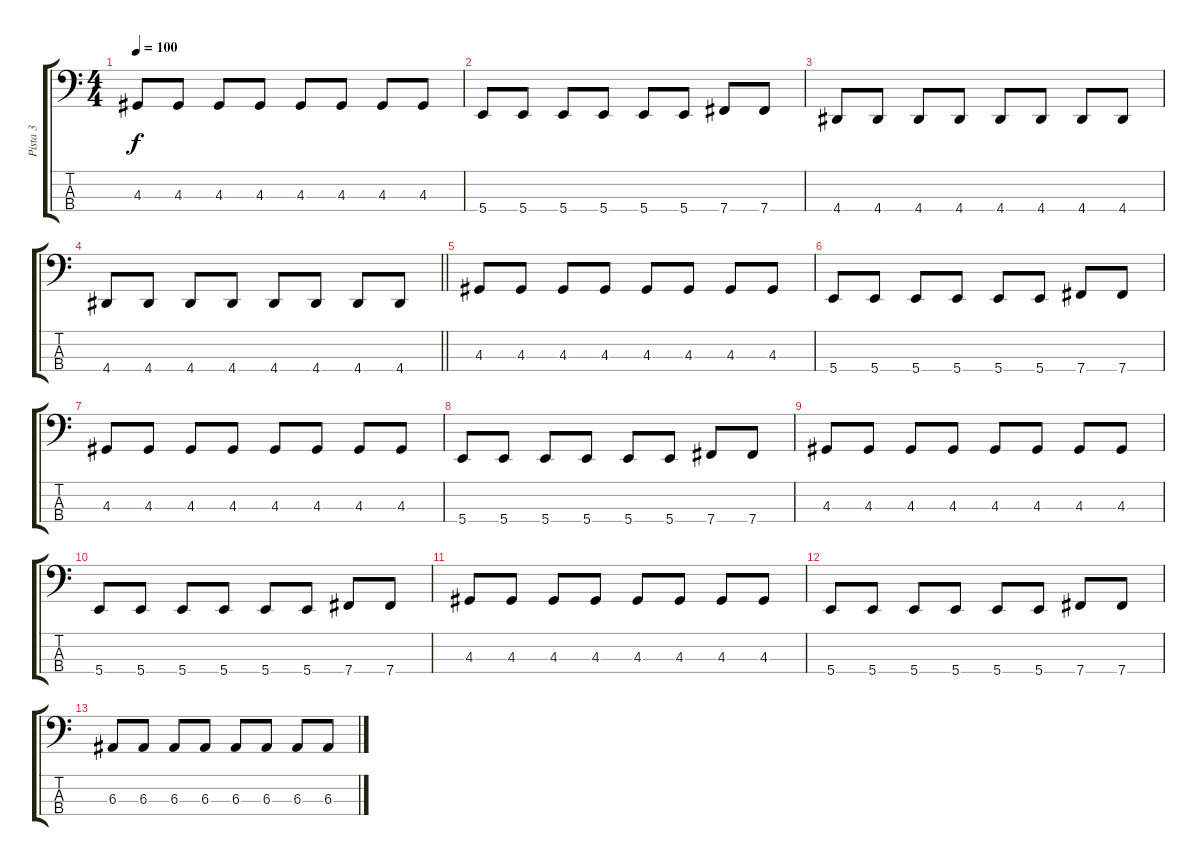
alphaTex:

\track ("Pista 3" "Pista 3") {instrument electricbassfinger}
\staff {score tabs}
\tuning (D2 A1 E1 B0) {hide}
\ts (4 4)
\tempo 100
\clef f4
\ks c
4.3.8{dy f} 4.3.8 4.3.8 4.3.8 4.3.8 4.3.8 4.3.8 4.3.8 |
5.4.8 5.4.8 5.4.8 5.4.8 5.4.8 5.4.8 7.4.8 7.4.8 |
4.4.8 4.4.8 4.4.8 4.4.8 4.4.8 4.4.8 4.4.8 4.4.8 |
\barLineRight lightlight
4.4.8 4.4.8 4.4.8 4.4.8 4.4.8 4.4.8 4.4.8 4.4.8 |
4.3.8 4.3.8 4.3.8 4.3.8 4.3.8 4.3.8 4.3.8 4.3.8 |
5.4.8 5.4.8 5.4.8 5.4.8 5.4.8 5.4.8 7.4.8 7.4.8 |
4.3.8 4.3.8 4.3.8 4.3.8 4.3.8 4.3.8 4.3.8 4.3.8 |
5.4.8 5.4.8 5.4.8 5.4.8 5.4.8 5.4.8 7.4.8 7.4.8 |
4.3.8 4.3.8 4.3.8 4.3.8 4.3.8 4.3.8 4.3.8 4.3.8 |
5.4.8 5.4.8 5.4.8 5.4.8 5.4.8 5.4.8 7.4.8 7.4.8 |
4.3.8 4.3.8 4.3.8 4.3.8 4.3.8 4.3.8 4.3.8 4.3.8 |
5.4.8 5.4.8 5.4.8 5.4.8 5.4.8 5.4.8 7.4.8 7.4.8 |
6.3.8 6.3.8 6.3.8 6.3.8 6.3.8 6.3.8 6.3.8 6.3.8
